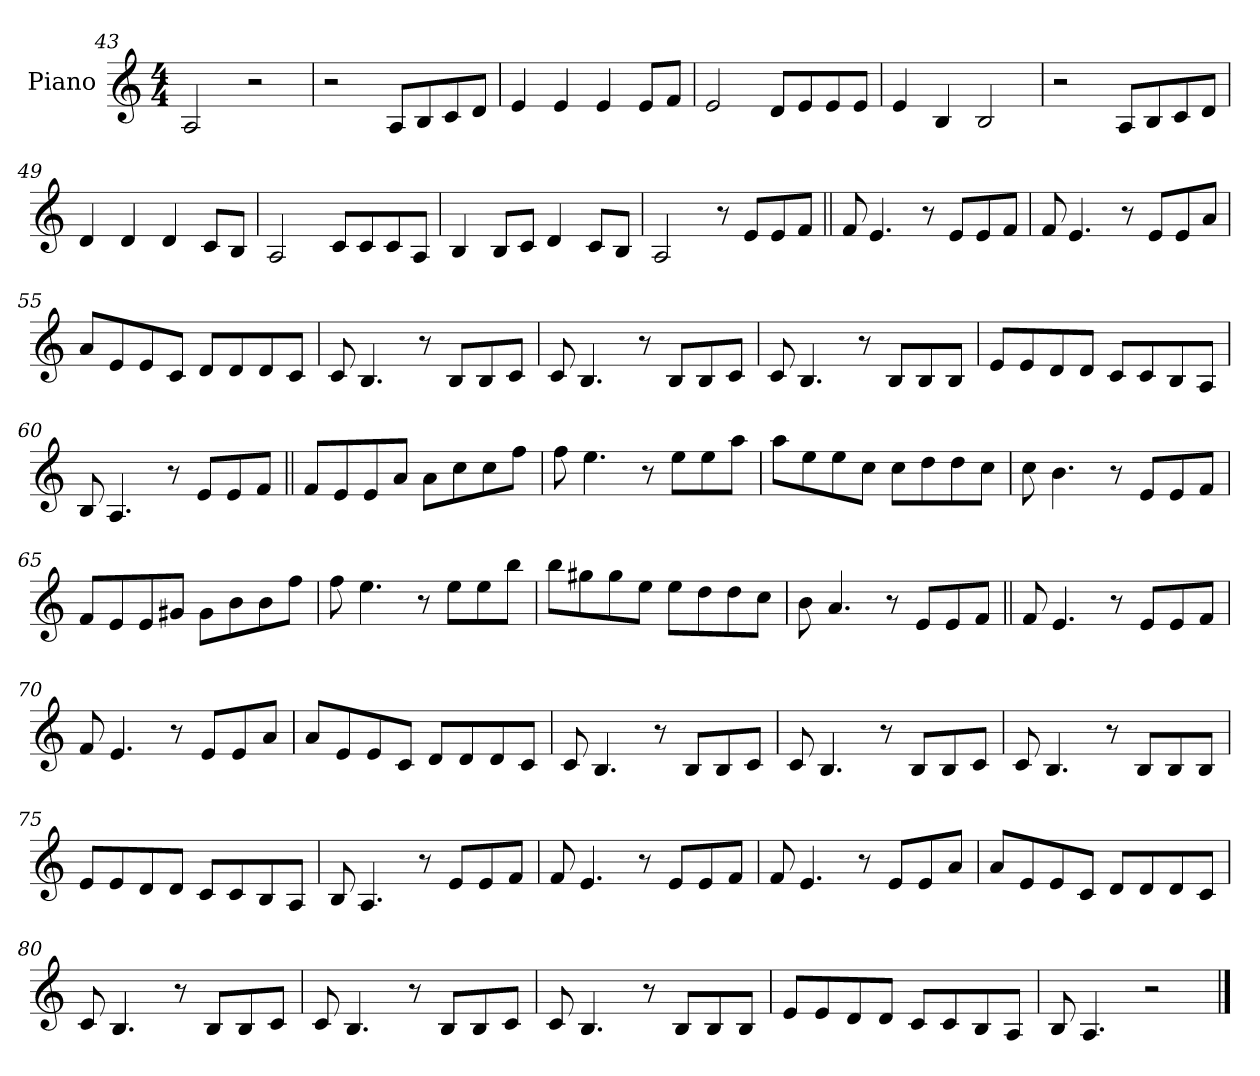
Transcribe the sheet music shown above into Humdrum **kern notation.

**kern
*part1
*staff1
*I"Piano
*I'Pno.
*clefG2
*k[]
*M4/4
=43
2A
2r
=44
2r
8AL
8B
8c
8dJ
=45
4e
4e
4e
8eL
8fJ
=46
2e
8dL
8e
8e
8eJ
=47
4e
4B
2B
=48
2r
8AL
8B
8c
8dJ
=49
4d
4d
4d
8cL
8BJ
=50
2A
8cL
8c
8c
8AJ
=51
4B
8BL
8cJ
4d
8cL
8BJ
=52
2A
8r
8eL
8e
8fJ
=53||
8f
4.e
8r
8eL
8e
8fJ
=54
8f
4.e
8r
8eL
8e
8aJ
=55
8aL
8e
8e
8cJ
8dL
8d
8d
8cJ
=56
8c
4.B
8r
8BL
8B
8cJ
=57
8c
4.B
8r
8BL
8B
8cJ
=58
8c
4.B
8r
8BL
8B
8BJ
=59
8eL
8e
8d
8dJ
8cL
8c
8B
8AJ
=60
8B
4.A
8r
8e!L
8e!
8f!J
=61||
8f!L
8e!
8e!
8a!J
8a!L
8cc!
8cc!
8ff!J
=62
8ff!
4.ee!
8r
8ee!L
8ee!
8aa!J
=63
8aa!L
8ee!
8ee!
8cc!J
8cc!L
8dd!
8dd!
8cc!J
=64
8cc!
4.b!
8r
8e!L
8e!
8f!J
=65
8f!L
8e!
8e!
8g#X!J
8g#!L
8b!
8b!
8ff!J
=66
8ff!
4.ee!
8r
8ee!L
8ee!
8bb!J
=67
8bb!L
8gg#X!
8gg#!
8ee!J
8ee!L
8dd!
8dd!
8cc!J
=68
8b!
4.a!
8r
8eL
8e
8fJ
=69||
8f
4.e
8r
8eL
8e
8fJ
=70
8f
4.e
8r
8eL
8e
8aJ
=71
8aL
8e
8e
8cJ
8dL
8d
8d
8cJ
=72
8c
4.B
8r
8BL
8B
8cJ
=73
8c
4.B
8r
8BL
8B
8cJ
=74
8c
4.B
8r
8BL
8B
8BJ
=75
8eL
8e
8d
8dJ
8cL
8c
8B
8AJ
=76
8B
4.A
8r
8eL
8e
8fJ
=77
8f
4.e
8r
8eL
8e
8fJ
=78
8f
4.e
8r
8eL
8e
8aJ
=79
8aL
8e
8e
8cJ
8dL
8d
8d
8cJ
=80
8c
4.B
8r
8BL
8B
8cJ
=81
8c
4.B
8r
8BL
8B
8cJ
=82
8c
4.B
8r
8BL
8B
8BJ
=83
8eL
8e
8d
8dJ
8cL
8c
8B
8AJ
=84
8B
4.A
2r
==
*-
